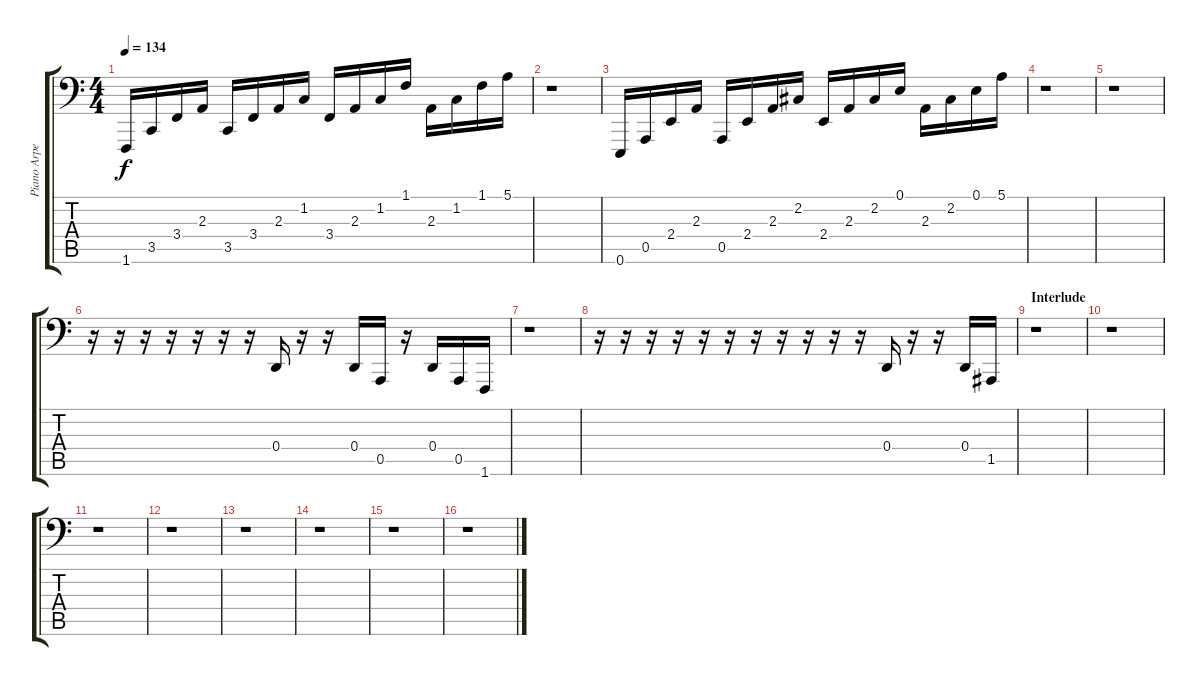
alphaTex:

\track ("Piano Arpegios (Low Part)" "Piano Arpe") {instrument lead2sawtooth}
\staff {score tabs}
\tuning (E3 B2 G2 D2 A1 E1) {hide}
\ts (4 4)
\tempo 134
\clef f4
\ks c
1.6.16{dy f} 3.5.16 3.4.16 2.3.16 3.5.16 3.4.16 2.3.16 1.2.16 3.4.16 2.3.16 1.2.16 1.1.16 2.3.16 1.2.16 1.1.16 5.1.16 |
r.1 |
0.6.16 0.5.16 2.4.16 2.3.16 0.5.16 2.4.16 2.3.16 2.2.16 2.4.16 2.3.16 2.2.16 0.1.16 2.3.16 2.2.16 0.1.16 5.1.16 |
r.1 |
r.1 |
r.16 r.16 r.16 r.16 r.16 r.16 r.16 0.4.16 r.16 r.16 0.4.16 0.5.16 r.16 0.4.16 0.5.16 1.6.16 |
r.1 |
r.16 r.16 r.16 r.16 r.16 r.16 r.16 r.16 r.16 r.16 r.16 0.4.16 r.16 r.16 0.4.16 1.5.16 |
\section ("" "Interlude")
r.1 |
r.1 |
r.1 |
r.1 |
r.1 |
r.1 |
r.1 |
r.1
